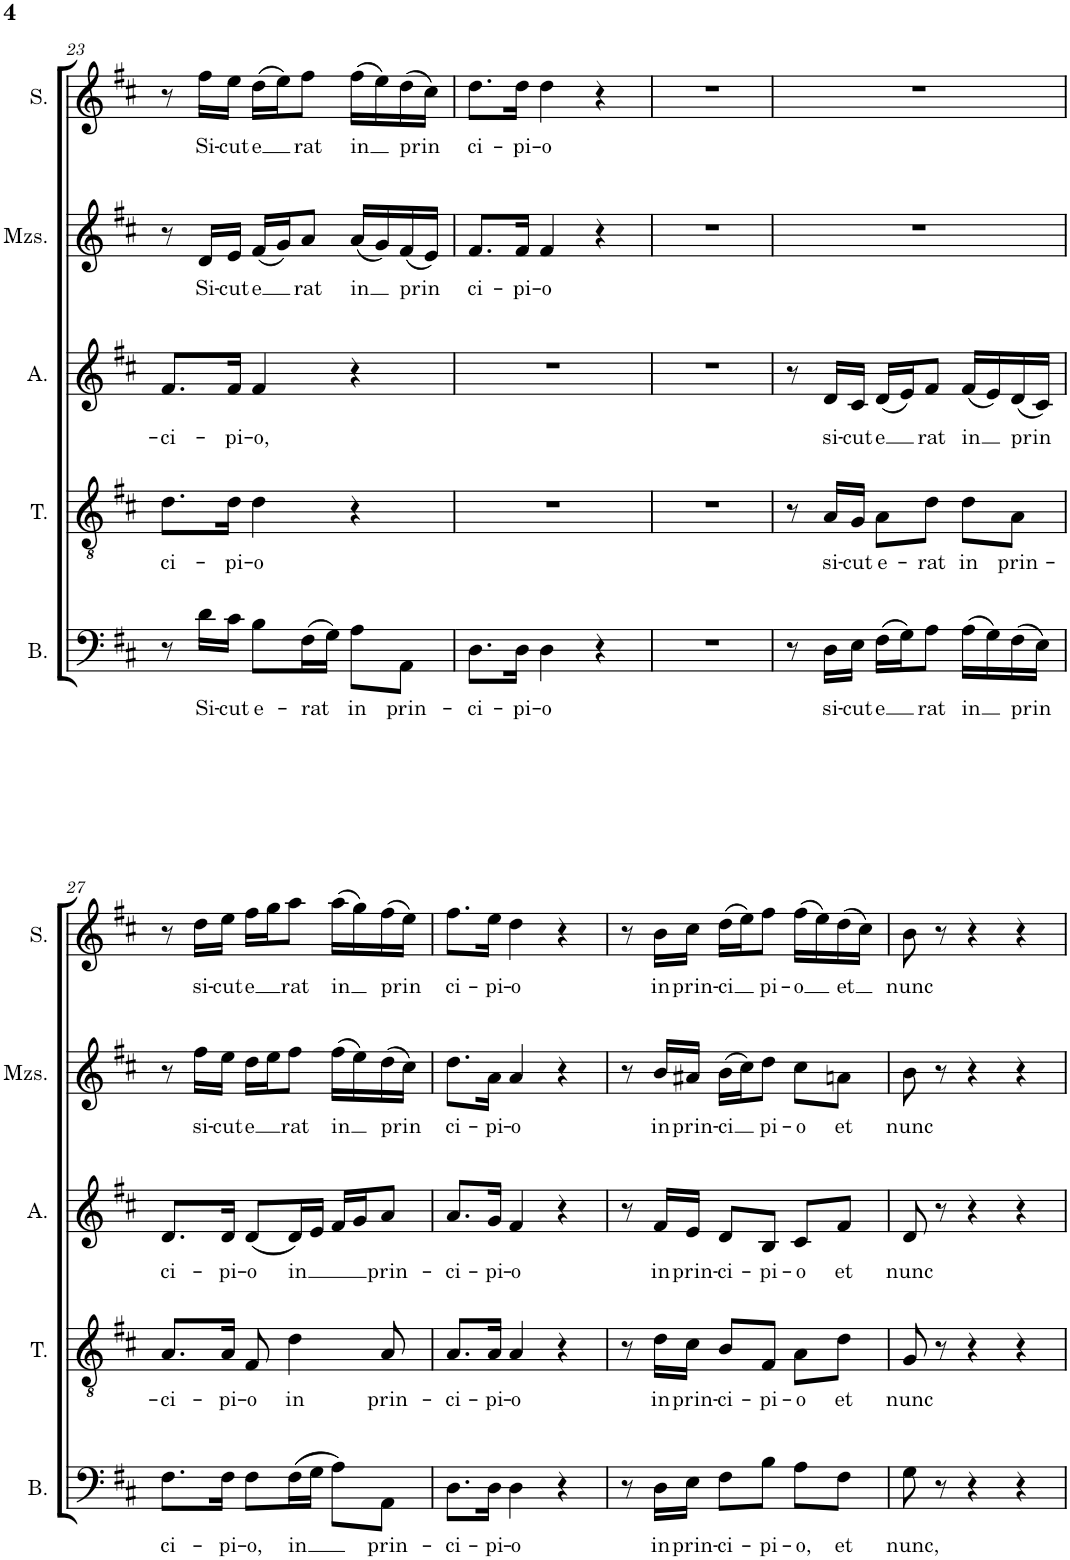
**kern	**text	**kern	**text	**kern	**text	**kern	**text	**kern	**text
*part5	*part5	*part4	*part4	*part3	*part3	*part2	*part2	*part1	*part1
*staff5	*staff5	*staff4	*staff4	*staff3	*staff3	*staff2	*staff2	*staff1	*staff1
*I"Bass	*	*I"Tenor	*	*I"Alto	*	*I"Mezzo-soprano	*	*I"Soprano	*
*I'B.	*	*I'T.	*	*I'A.	*	*I'Mzs.	*	*I'S.	*
!!LO:PB:g=z
*clefF4	*	*clefGv2	*	*clefG2	*	*clefG2	*	*clefG2	*
*k[f#c#]	*	*k[f#c#]	*	*k[f#c#]	*	*k[f#c#]	*	*k[f#c#]	*
*M3/4	*	*M3/4	*	*M3/4	*	*M3/4	*	*M3/4	*
=23	=23	=23	=23	=23	=23	=23	=23	=23	=23
!	!	!	!LO:LY:b	!	!LO:LY:b	!	!	!	!
8r	.	8.d\L	ci-	8.f#/L	-ci-	8r	.	8r	.
!	!LO:LY:b	!	!	!	!	!	!LO:LY:b	!	!LO:LY:b
16d\LL	Si-	.	.	.	.	16d/LL	Si-	16ff#\LL	Si-
!	!LO:LY:b	!	!LO:LY:b	!	!LO:LY:b	!	!LO:LY:b	!	!LO:LY:b
16c#\JJ	-cut	16d\Jk	-pi-	16f#/Jk	-pi-	16e/JJ	-cut	16ee\JJ	-cut
!	!LO:LY:b	!	!LO:LY:b	!	!LO:LY:b	!	!LO:LY:b	!	!LO:LY:b
8B\L	e-	4d\	-o	4f#/	-o,	(16f#/LL	e	(16dd\LL	e
.	.	.	.	.	.	16g/J)	.	16ee\J)	.
!	!LO:LY:b	!	!	!	!	!	!LO:LY:b	!	!LO:LY:b
(16F#\L	-rat	.	.	.	.	8a/J	rat	8ff#\J	rat
16G\JJ)	.	.	.	.	.	.	.	.	.
!	!LO:LY:b	!	!	!	!	!	!LO:LY:b	!	!LO:LY:b
8A\L	in	4r	.	4r	.	(16a/LL	in	(16ff#\LL	in
.	.	.	.	.	.	16g/)	.	16ee\)	.
!	!LO:LY:b	!	!	!	!	!	!LO:LY:b	!	!LO:LY:b
8AA\J	prin-	.	.	.	.	(16f#/	prin	(16dd\	prin
.	.	.	.	.	.	16e/JJ)	.	16cc#\JJ)	.
=24	=24	=24	=24	=24	=24	=24	=24	=24	=24
!	!LO:LY:b	!	!	!	!	!	!LO:LY:b	!	!LO:LY:b
8.D\L	-ci-	2.r	.	2.r	.	8.f#/L	ci-	8.dd\L	ci-
!	!LO:LY:b	!	!	!	!	!	!LO:LY:b	!	!LO:LY:b
16D\Jk	-pi-	.	.	.	.	16f#/Jk	-pi-	16dd\Jk	-pi-
!	!LO:LY:b	!	!	!	!	!	!LO:LY:b	!	!LO:LY:b
4D\	-o	.	.	.	.	4f#/	-o	4dd\	-o
4r	.	.	.	.	.	4r	.	4r	.
=25	=25	=25	=25	=25	=25	=25	=25	=25	=25
2.r	.	2.r	.	2.r	.	2.r	.	2.r	.
=26	=26	=26	=26	=26	=26	=26	=26	=26	=26
8r	.	8r	.	8r	.	2.r	.	2.r	.
!	!LO:LY:b	!	!LO:LY:b	!	!LO:LY:b	!	!	!	!
16D\LL	si-	16A/LL	si-	16d/LL	-si-	.	.	.	.
!	!LO:LY:b	!	!LO:LY:b	!	!LO:LY:b	!	!	!	!
16E\JJ	-cut	16G/JJ	-cut	16c#/JJ	-cut	.	.	.	.
!	!LO:LY:b	!	!LO:LY:b	!	!LO:LY:b	!	!	!	!
(16F#\LL	e	8A\L	e-	(16d/LL	e	.	.	.	.
16G\J)	.	.	.	16e/J)	.	.	.	.	.
!	!LO:LY:b	!	!LO:LY:b	!	!LO:LY:b	!	!	!	!
8A\J	rat	8d\J	-rat	8f#/J	rat	.	.	.	.
!	!LO:LY:b	!	!LO:LY:b	!	!LO:LY:b	!	!	!	!
(16A\LL	in	8d\L	in	(16f#/LL	in	.	.	.	.
16G\)	.	.	.	16e/)	.	.	.	.	.
!	!LO:LY:b	!	!LO:LY:b	!	!LO:LY:b	!	!	!	!
(16F#\	prin	8A\J	prin-	(16d/	prin	.	.	.	.
16E\JJ)	.	.	.	16c#/JJ)	.	.	.	.	.
!!LO:LB:g=z
=27	=27	=27	=27	=27	=27	=27	=27	=27	=27
!	!LO:LY:b	!	!LO:LY:b	!	!LO:LY:b	!	!	!	!
8.F#\L	ci-	8.A/L	-ci-	8.d/L	ci-	8r	.	8r	.
!	!	!	!	!	!	!	!LO:LY:b	!	!LO:LY:b
.	.	.	.	.	.	16ff#\LL	si-	16dd\LL	si-
!	!LO:LY:b	!	!LO:LY:b	!	!LO:LY:b	!	!LO:LY:b	!	!LO:LY:b
16F#\Jk	-pi-	16A/Jk	-pi-	16d/Jk	-pi-	16ee\JJ	-cut	16ee\JJ	-cut
!	!LO:LY:b	!	!LO:LY:b	!	!LO:LY:b	!	!LO:LY:b	!	!LO:LY:b
8F#\L	-o,	8F#/	-o	(8d/L	-o	16dd\LL	e	16ff#\LL	e
.	.	.	.	.	.	16ee\J	.	16gg\J	.
!	!LO:LY:b	!	!LO:LY:b	!	!LO:LY:b	!	!LO:LY:b	!	!LO:LY:b
(16F#\L	in	4d\	in	16d/L)	in	8ff#\J	rat	8aa\J	rat
16G\JJ	.	.	.	16e/JJ	.	.	.	.	.
!	!	!	!	!	!	!	!LO:LY:b	!	!LO:LY:b
8A\L)	.	.	.	16f#/LL	.	(16ff#\LL	in	(16aa\LL	in
.	.	.	.	16g/J	.	16ee\)	.	16gg\)	.
!	!LO:LY:b	!	!LO:LY:b	!	!LO:LY:b	!	!LO:LY:b	!	!LO:LY:b
8AA\J	prin-	8A/	prin-	8a/J	prin-	(16dd\	prin	(16ff#\	prin
.	.	.	.	.	.	16cc#\JJ)	.	16ee\JJ)	.
=28	=28	=28	=28	=28	=28	=28	=28	=28	=28
!	!LO:LY:b	!	!LO:LY:b	!	!LO:LY:b	!	!LO:LY:b	!	!LO:LY:b
8.D\L	-ci-	8.A/L	-ci-	8.a/L	-ci-	8.dd\L	ci-	8.ff#\L	ci-
!	!LO:LY:b	!	!LO:LY:b	!	!LO:LY:b	!	!LO:LY:b	!	!LO:LY:b
16D\Jk	-pi-	16A/Jk	-pi-	16g/Jk	-pi-	16a\Jk	-pi-	16ee\Jk	-pi-
!	!LO:LY:b	!	!LO:LY:b	!	!LO:LY:b	!	!LO:LY:b	!	!LO:LY:b
4D\	-o	4A/	-o	4f#/	-o	4a/	-o	4dd\	-o
4r	.	4r	.	4r	.	4r	.	4r	.
=29	=29	=29	=29	=29	=29	=29	=29	=29	=29
8r	.	8r	.	8r	.	8r	.	8r	.
!	!LO:LY:b	!	!LO:LY:b	!	!LO:LY:b	!	!LO:LY:b	!	!LO:LY:b
16D\LL	in	16d\LL	in	16f#/LL	in	16b/LL	in	16b\LL	in
!	!LO:LY:b	!	!LO:LY:b	!	!LO:LY:b	!	!LO:LY:b	!	!LO:LY:b
16E\JJ	prin-	16c#\JJ	prin-	16e/JJ	prin-	16a#X/JJ	prin-	16cc#\JJ	prin-
!	!LO:LY:b	!	!LO:LY:b	!	!LO:LY:b	!	!LO:LY:b	!	!LO:LY:b
8F#\L	-ci-	8B/L	-ci-	8d/L	-ci-	(16b\LL	-ci	(16dd\LL	-ci
.	.	.	.	.	.	16cc#\J)	.	16ee\J)	.
!	!LO:LY:b	!	!LO:LY:b	!	!LO:LY:b	!	!LO:LY:b	!	!LO:LY:b
8B\J	-pi-	8F#/J	-pi-	8B/J	-pi-	8dd\J	pi-	8ff#\J	pi-
!	!LO:LY:b	!	!LO:LY:b	!	!LO:LY:b	!	!LO:LY:b	!	!LO:LY:b
8A\L	-o,	8A\L	-o	8c#/L	-o	8cc#\L	-o	(16ff#\LL	-o
.	.	.	.	.	.	.	.	16ee\)	.
!	!LO:LY:b	!	!LO:LY:b	!	!LO:LY:b	!	!LO:LY:b	!	!LO:LY:b
8F#\J	et	8d\J	et	8f#/J	et	8an\J	et	(16dd\	et
.	.	.	.	.	.	.	.	16cc#\JJ)	.
=30	=30	=30	=30	=30	=30	=30	=30	=30	=30
!	!LO:LY:b	!	!LO:LY:b	!	!LO:LY:b	!	!LO:LY:b	!	!LO:LY:b
8G\	nunc,	8G/	nunc	8d/	nunc	8b\	nunc	8b\	nunc
8r	.	8r	.	8r	.	8r	.	8r	.
4r	.	4r	.	4r	.	4r	.	4r	.
4r	.	4r	.	4r	.	4r	.	4r	.
=	=	=	=	=	=	=	=	=	=
*-	*-	*-	*-	*-	*-	*-	*-	*-	*-
